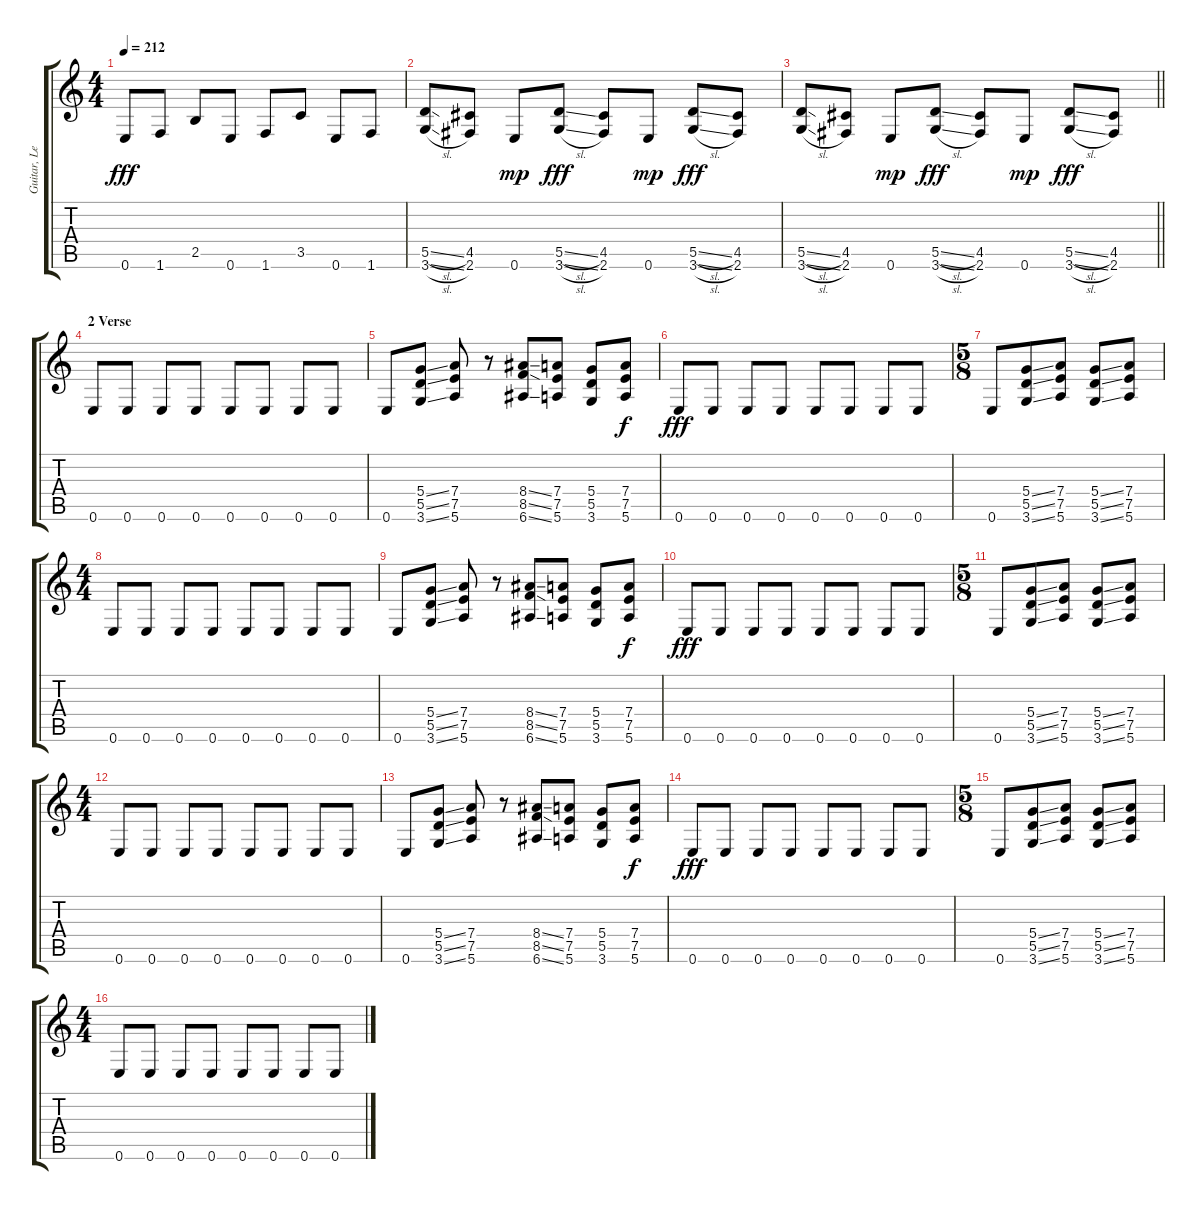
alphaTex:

\track ("Guitar, Lead (Hammet)" "Guitar, Le") {instrument distortionguitar}
\staff {score tabs}
\tuning (E4 B3 G3 D3 A2 E2) {hide}
\ts (4 4)
\tempo 212
\clef g2
\ks c
0.6.8{dy fff} 1.6.8 2.5.8 0.6.8 1.6.8 3.5.8 0.6.8 1.6.8 |
(5.5{sl} 3.6{sl}).8 (4.5 2.6).8 0.6.8{dy mp} (5.5{sl} 3.6{sl}).8{dy fff} (4.5 2.6).8 0.6.8{dy mp} (5.5{sl} 3.6{sl}).8{dy fff} (4.5 2.6).8 |
\barLineRight lightlight
(5.5{sl} 3.6{sl}).8 (4.5 2.6).8 0.6.8{dy mp} (5.5{sl} 3.6{sl}).8{dy fff} (4.5 2.6).8 0.6.8{dy mp} (5.5{sl} 3.6{sl}).8{dy fff} (4.5 2.6).8 |
\section ("" "2 Verse")
0.6.8 0.6.8 0.6.8 0.6.8 0.6.8 0.6.8 0.6.8 0.6.8 |
0.6.8 (5.4{ss} 5.5{ss} 3.6{ss}).8 (7.4 7.5 5.6).8 r.8 (8.4{ss} 8.5{ss} 6.6{ss}).8 (7.4 7.5 5.6).8 (5.4 5.5 3.6).8 (7.4 7.5 5.6).8{dy f} |
0.6.8{dy fff} 0.6.8 0.6.8 0.6.8 0.6.8 0.6.8 0.6.8 0.6.8 |
\ts (5 8)
0.6.8 (5.4{ss} 5.5{ss} 3.6{ss}).8 (7.4 7.5 5.6).8 (5.4{ss} 5.5{ss} 3.6{ss}).8 (7.4 7.5 5.6).8 |
\ts (4 4)
0.6.8 0.6.8 0.6.8 0.6.8 0.6.8 0.6.8 0.6.8 0.6.8 |
0.6.8 (5.4{ss} 5.5{ss} 3.6{ss}).8 (7.4 7.5 5.6).8 r.8 (8.4{ss} 8.5{ss} 6.6{ss}).8 (7.4 7.5 5.6).8 (5.4 5.5 3.6).8 (7.4 7.5 5.6).8{dy f} |
0.6.8{dy fff} 0.6.8 0.6.8 0.6.8 0.6.8 0.6.8 0.6.8 0.6.8 |
\ts (5 8)
0.6.8 (5.4{ss} 5.5{ss} 3.6{ss}).8 (7.4 7.5 5.6).8 (5.4{ss} 5.5{ss} 3.6{ss}).8 (7.4 7.5 5.6).8 |
\ts (4 4)
0.6.8 0.6.8 0.6.8 0.6.8 0.6.8 0.6.8 0.6.8 0.6.8 |
0.6.8 (5.4{ss} 5.5{ss} 3.6{ss}).8 (7.4 7.5 5.6).8 r.8 (8.4{ss} 8.5{ss} 6.6{ss}).8 (7.4 7.5 5.6).8 (5.4 5.5 3.6).8 (7.4 7.5 5.6).8{dy f} |
0.6.8{dy fff} 0.6.8 0.6.8 0.6.8 0.6.8 0.6.8 0.6.8 0.6.8 |
\ts (5 8)
0.6.8 (5.4{ss} 5.5{ss} 3.6{ss}).8 (7.4 7.5 5.6).8 (5.4{ss} 5.5{ss} 3.6{ss}).8 (7.4 7.5 5.6).8 |
\ts (4 4)
0.6.8 0.6.8 0.6.8 0.6.8 0.6.8 0.6.8 0.6.8 0.6.8
